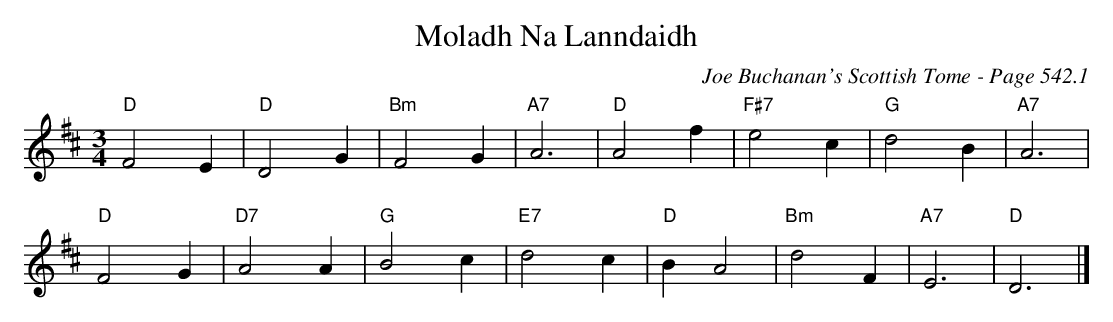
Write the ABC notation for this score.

X:1
T:Moladh Na Lanndaidh
C:Joe Buchanan's Scottish Tome - Page 542.1
L:1/4
M:3/4
K:D
"D"F2 E | "D"D2 G | "Bm"F2 G | "A7"A3 | "D"A2 f | "F#7"e2 c | "G"d2 B | "A7"A3 |
"D"F2 G | "D7"A2 A | "G"B2 c | "E7"d2 c | "D"B A2 | "Bm"d2 F | "A7"E3 | "D"D3 |]
